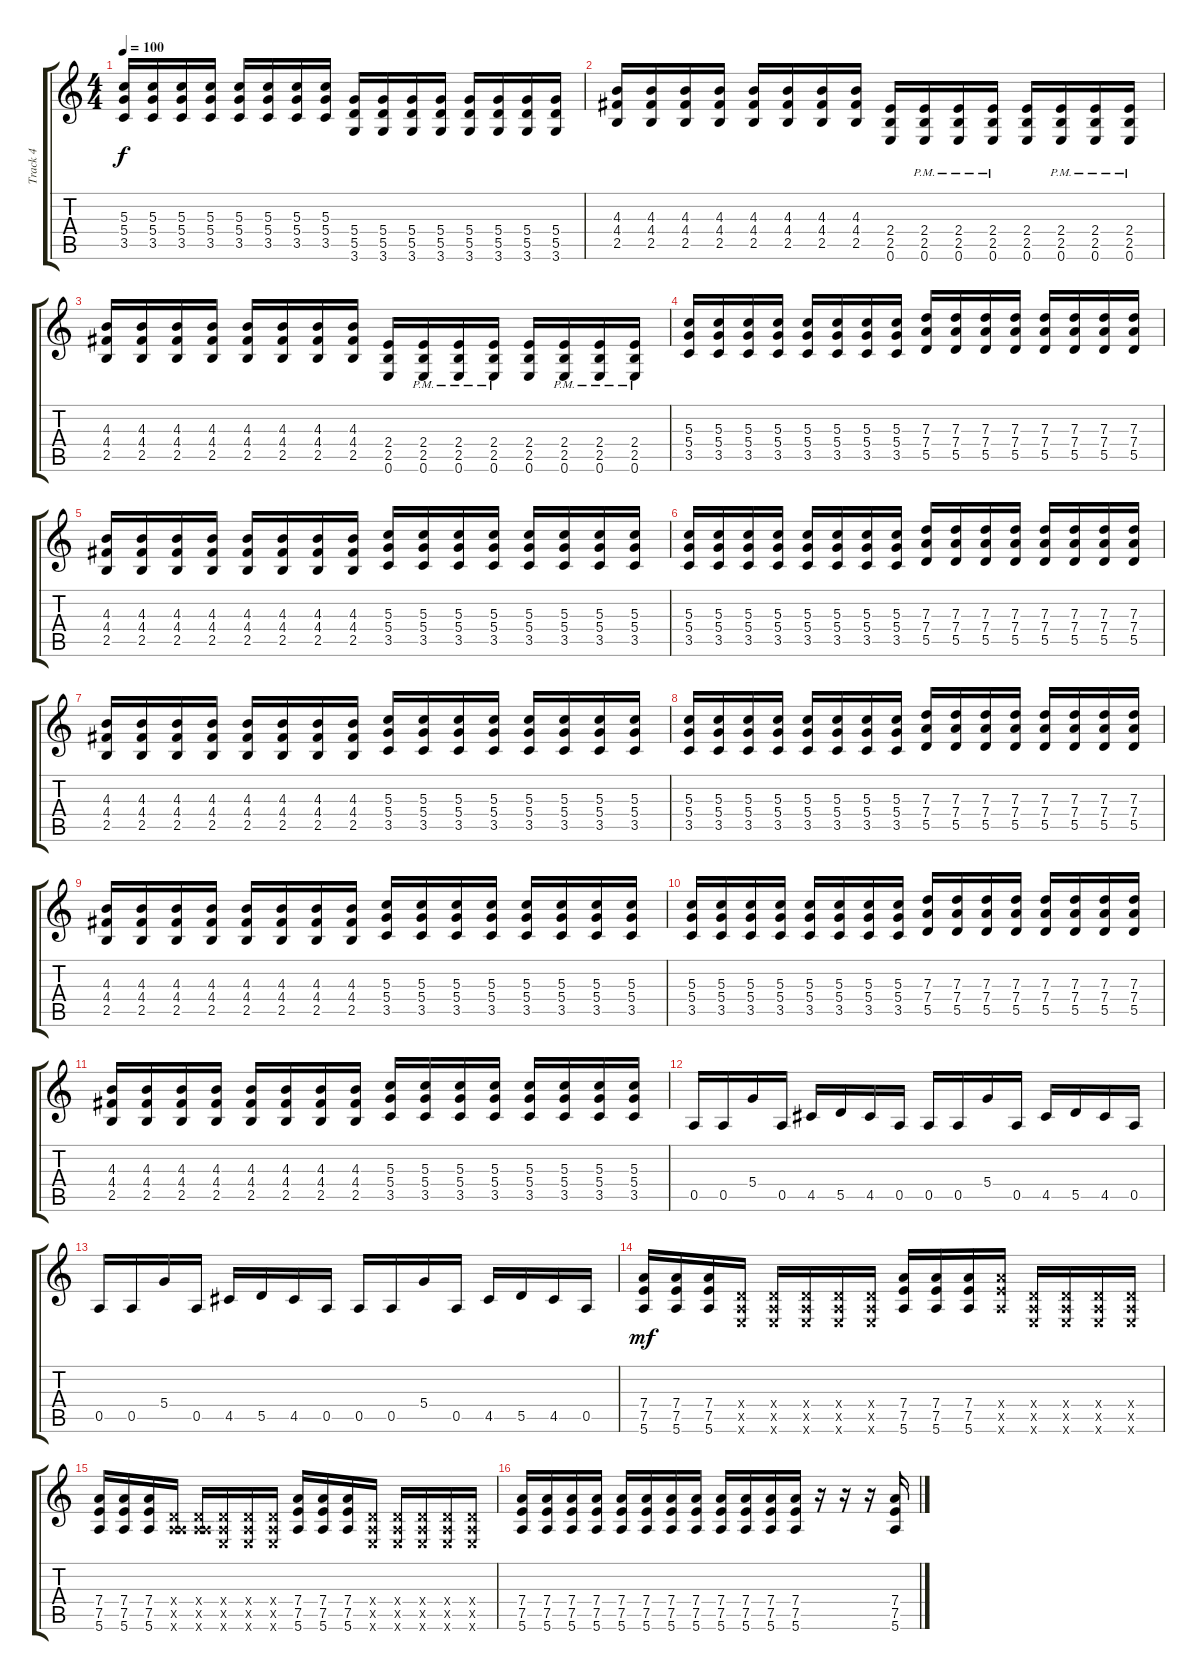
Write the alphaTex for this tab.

\track ("Track 4" "Track 4") {instrument distortionguitar}
\staff {score tabs}
\tuning (E4 B3 G3 D3 A2 E2) {hide}
\ts (4 4)
\tempo 100
\clef g2
\ks c
(5.3 5.4 3.5).16{dy f} (5.3 5.4 3.5).16 (5.3 5.4 3.5).16 (5.3 5.4 3.5).16 (5.3 5.4 3.5).16 (5.3 5.4 3.5).16 (5.3 5.4 3.5).16 (5.3 5.4 3.5).16 (5.4 5.5 3.6).16 (5.4 5.5 3.6).16 (5.4 5.5 3.6).16 (5.4 5.5 3.6).16 (5.4 5.5 3.6).16 (5.4 5.5 3.6).16 (5.4 5.5 3.6).16 (5.4 5.5 3.6).16 |
(4.3 4.4 2.5).16 (4.3 4.4 2.5).16 (4.3 4.4 2.5).16 (4.3 4.4 2.5).16 (4.3 4.4 2.5).16 (4.3 4.4 2.5).16 (4.3 4.4 2.5).16 (4.3 4.4 2.5).16 (2.4 2.5 0.6).16 (2.4{pm} 2.5{pm} 0.6{pm}).16 (2.4{pm} 2.5{pm} 0.6{pm}).16 (2.4{pm} 2.5{pm} 0.6{pm}).16 (2.4 2.5 0.6).16 (2.4{pm} 2.5{pm} 0.6{pm}).16 (2.4{pm} 2.5{pm} 0.6{pm}).16 (2.4{pm} 2.5{pm} 0.6{pm}).16 |
(4.3 4.4 2.5).16 (4.3 4.4 2.5).16 (4.3 4.4 2.5).16 (4.3 4.4 2.5).16 (4.3 4.4 2.5).16 (4.3 4.4 2.5).16 (4.3 4.4 2.5).16 (4.3 4.4 2.5).16 (2.4 2.5 0.6).16 (2.4{pm} 2.5{pm} 0.6{pm}).16 (2.4{pm} 2.5{pm} 0.6{pm}).16 (2.4{pm} 2.5{pm} 0.6{pm}).16 (2.4 2.5 0.6).16 (2.4{pm} 2.5{pm} 0.6{pm}).16 (2.4{pm} 2.5{pm} 0.6{pm}).16 (2.4{pm} 2.5{pm} 0.6{pm}).16 |
(5.3 5.4 3.5).16 (5.3 5.4 3.5).16 (5.3 5.4 3.5).16 (5.3 5.4 3.5).16 (5.3 5.4 3.5).16 (5.3 5.4 3.5).16 (5.3 5.4 3.5).16 (5.3 5.4 3.5).16 (7.3 7.4 5.5).16 (7.3 7.4 5.5).16 (7.3 7.4 5.5).16 (7.3 7.4 5.5).16 (7.3 7.4 5.5).16 (7.3 7.4 5.5).16 (7.3 7.4 5.5).16 (7.3 7.4 5.5).16 |
(4.3 4.4 2.5).16 (4.3 4.4 2.5).16 (4.3 4.4 2.5).16 (4.3 4.4 2.5).16 (4.3 4.4 2.5).16 (4.3 4.4 2.5).16 (4.3 4.4 2.5).16 (4.3 4.4 2.5).16 (5.3 5.4 3.5).16 (5.3 5.4 3.5).16 (5.3 5.4 3.5).16 (5.3 5.4 3.5).16 (5.3 5.4 3.5).16 (5.3 5.4 3.5).16 (5.3 5.4 3.5).16 (5.3 5.4 3.5).16 |
(5.3 5.4 3.5).16 (5.3 5.4 3.5).16 (5.3 5.4 3.5).16 (5.3 5.4 3.5).16 (5.3 5.4 3.5).16 (5.3 5.4 3.5).16 (5.3 5.4 3.5).16 (5.3 5.4 3.5).16 (7.3 7.4 5.5).16 (7.3 7.4 5.5).16 (7.3 7.4 5.5).16 (7.3 7.4 5.5).16 (7.3 7.4 5.5).16 (7.3 7.4 5.5).16 (7.3 7.4 5.5).16 (7.3 7.4 5.5).16 |
(4.3 4.4 2.5).16 (4.3 4.4 2.5).16 (4.3 4.4 2.5).16 (4.3 4.4 2.5).16 (4.3 4.4 2.5).16 (4.3 4.4 2.5).16 (4.3 4.4 2.5).16 (4.3 4.4 2.5).16 (5.3 5.4 3.5).16 (5.3 5.4 3.5).16 (5.3 5.4 3.5).16 (5.3 5.4 3.5).16 (5.3 5.4 3.5).16 (5.3 5.4 3.5).16 (5.3 5.4 3.5).16 (5.3 5.4 3.5).16 |
(5.3 5.4 3.5).16 (5.3 5.4 3.5).16 (5.3 5.4 3.5).16 (5.3 5.4 3.5).16 (5.3 5.4 3.5).16 (5.3 5.4 3.5).16 (5.3 5.4 3.5).16 (5.3 5.4 3.5).16 (7.3 7.4 5.5).16 (7.3 7.4 5.5).16 (7.3 7.4 5.5).16 (7.3 7.4 5.5).16 (7.3 7.4 5.5).16 (7.3 7.4 5.5).16 (7.3 7.4 5.5).16 (7.3 7.4 5.5).16 |
(4.3 4.4 2.5).16 (4.3 4.4 2.5).16 (4.3 4.4 2.5).16 (4.3 4.4 2.5).16 (4.3 4.4 2.5).16 (4.3 4.4 2.5).16 (4.3 4.4 2.5).16 (4.3 4.4 2.5).16 (5.3 5.4 3.5).16 (5.3 5.4 3.5).16 (5.3 5.4 3.5).16 (5.3 5.4 3.5).16 (5.3 5.4 3.5).16 (5.3 5.4 3.5).16 (5.3 5.4 3.5).16 (5.3 5.4 3.5).16 |
(5.3 5.4 3.5).16 (5.3 5.4 3.5).16 (5.3 5.4 3.5).16 (5.3 5.4 3.5).16 (5.3 5.4 3.5).16 (5.3 5.4 3.5).16 (5.3 5.4 3.5).16 (5.3 5.4 3.5).16 (7.3 7.4 5.5).16 (7.3 7.4 5.5).16 (7.3 7.4 5.5).16 (7.3 7.4 5.5).16 (7.3 7.4 5.5).16 (7.3 7.4 5.5).16 (7.3 7.4 5.5).16 (7.3 7.4 5.5).16 |
(4.3 4.4 2.5).16 (4.3 4.4 2.5).16 (4.3 4.4 2.5).16 (4.3 4.4 2.5).16 (4.3 4.4 2.5).16 (4.3 4.4 2.5).16 (4.3 4.4 2.5).16 (4.3 4.4 2.5).16 (5.3 5.4 3.5).16 (5.3 5.4 3.5).16 (5.3 5.4 3.5).16 (5.3 5.4 3.5).16 (5.3 5.4 3.5).16 (5.3 5.4 3.5).16 (5.3 5.4 3.5).16 (5.3 5.4 3.5).16 |
0.5.16 0.5.16 5.4.16 0.5.16 4.5.16 5.5.16 4.5.16 0.5.16 0.5.16 0.5.16 5.4.16 0.5.16 4.5.16 5.5.16 4.5.16 0.5.16 |
0.5.16 0.5.16 5.4.16 0.5.16 4.5.16 5.5.16 4.5.16 0.5.16 0.5.16 0.5.16 5.4.16 0.5.16 4.5.16 5.5.16 4.5.16 0.5.16 |
(7.4 7.5 5.6).16{dy mf} (7.4 7.5 5.6).16 (7.4 7.5 5.6).16 (0.4{x} 0.5{x} 0.6{x}).16 (0.4{x} 0.5{x} 0.6{x}).16 (0.4{x} 0.5{x} 0.6{x}).16 (0.4{x} 0.5{x} 0.6{x}).16 (0.4{x} 0.5{x} 0.6{x}).16 (7.4 7.5 5.6).16 (7.4 7.5 5.6).16 (7.4 7.5 5.6).16 (7.4{x} 7.5{x} 5.6{x}).16 (0.4{x} 0.5{x} 0.6{x}).16 (0.4{x} 0.5{x} 0.6{x}).16 (0.4{x} 0.5{x} 0.6{x}).16 (0.4{x} 0.5{x} 0.6{x}).16 |
(7.4 7.5 5.6).16 (7.4 7.5 5.6).16 (7.4 7.5 5.6).16 (0.4{x} 0.5{x} 5.6{x}).16 (0.4{x} 0.5{x} 5.6{x}).16 (0.4{x} 0.5{x} 0.6{x}).16 (0.4{x} 0.5{x} 0.6{x}).16 (0.4{x} 0.5{x} 0.6{x}).16 (7.4 7.5 5.6).16 (7.4 7.5 5.6).16 (7.4 7.5 5.6).16 (0.4{x} 0.5{x} 0.6{x}).16 (0.4{x} 0.5{x} 0.6{x}).16 (0.4{x} 0.5{x} 0.6{x}).16 (0.4{x} 0.5{x} 0.6{x}).16 (0.4{x} 0.5{x} 0.6{x}).16 |
(7.4 7.5 5.6).16 (7.4 7.5 5.6).16 (7.4 7.5 5.6).16 (7.4 7.5 5.6).16 (7.4 7.5 5.6).16 (7.4 7.5 5.6).16 (7.4 7.5 5.6).16 (7.4 7.5 5.6).16 (7.4 7.5 5.6).16 (7.4 7.5 5.6).16 (7.4 7.5 5.6).16 (7.4 7.5 5.6).16 r.16 r.16 r.16 (7.4 7.5 5.6).16
